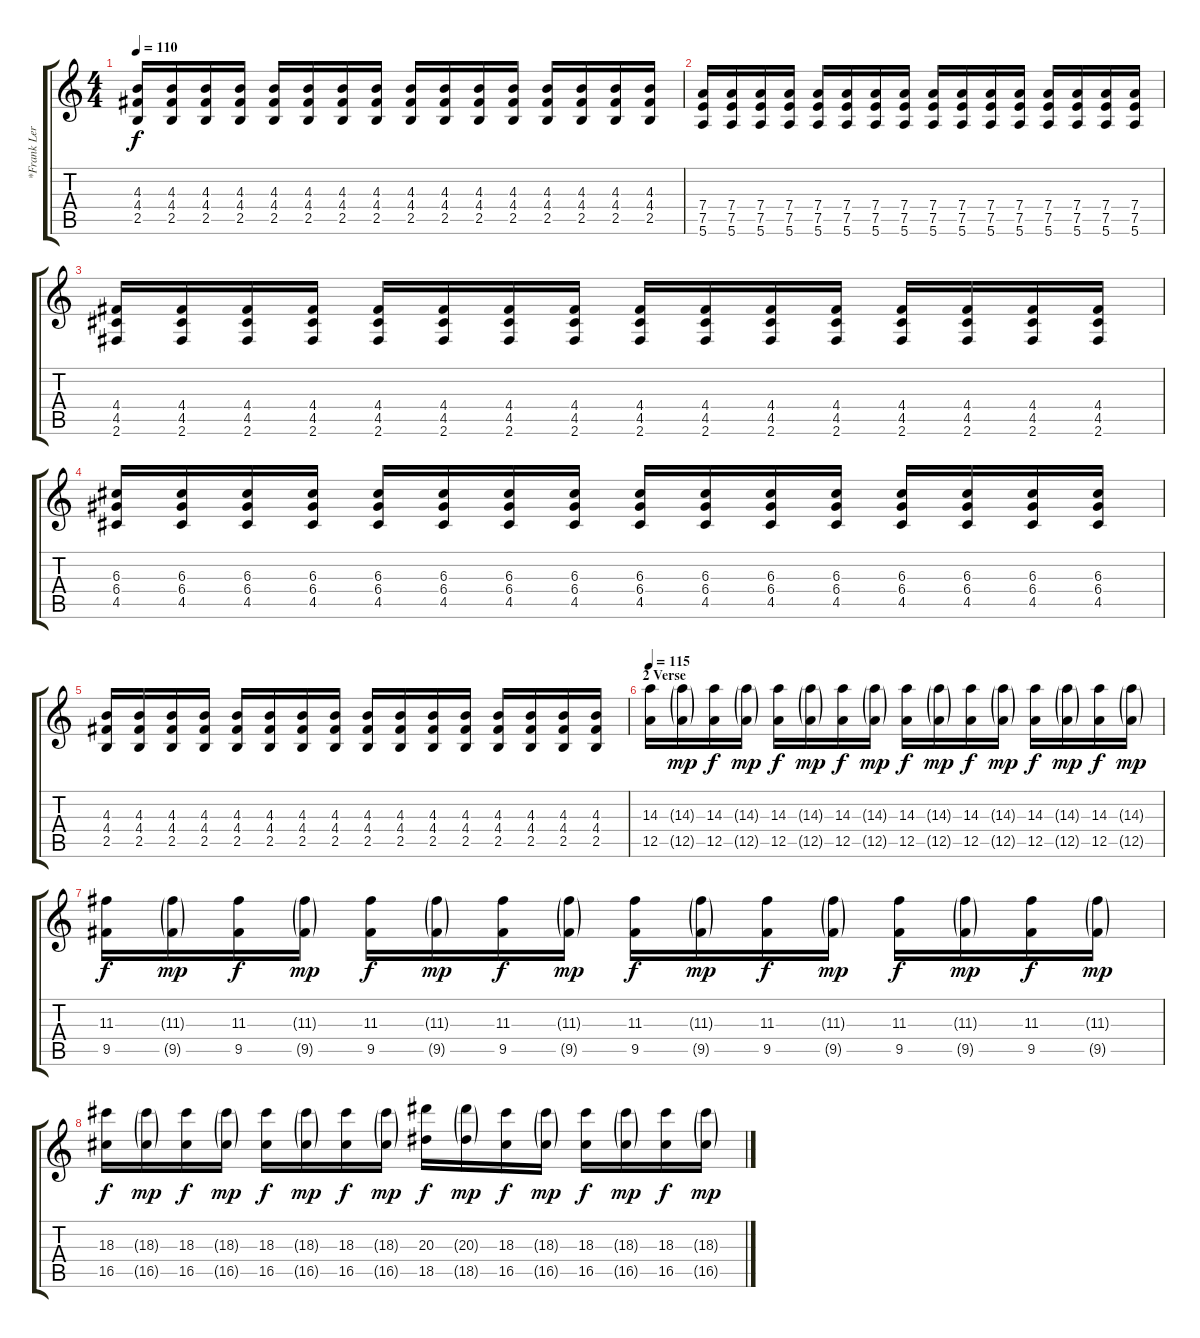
\track ("*Frank Lero (Guitar II)" "*Frank Ler") {instrument electricguitarjazz}
\staff {score tabs}
\tuning (E4 B3 G3 D3 A2 E2) {hide}
\ts (4 4)
\tempo 110
\clef g2
\ks c
(4.3 4.4 2.5).16{dy f} (4.3 4.4 2.5).16 (4.3 4.4 2.5).16 (4.3 4.4 2.5).16 (4.3 4.4 2.5).16 (4.3 4.4 2.5).16 (4.3 4.4 2.5).16 (4.3 4.4 2.5).16 (4.3 4.4 2.5).16 (4.3 4.4 2.5).16 (4.3 4.4 2.5).16 (4.3 4.4 2.5).16 (4.3 4.4 2.5).16 (4.3 4.4 2.5).16 (4.3 4.4 2.5).16 (4.3 4.4 2.5).16 |
(7.4 7.5 5.6).16 (7.4 7.5 5.6).16 (7.4 7.5 5.6).16 (7.4 7.5 5.6).16 (7.4 7.5 5.6).16 (7.4 7.5 5.6).16 (7.4 7.5 5.6).16 (7.4 7.5 5.6).16 (7.4 7.5 5.6).16 (7.4 7.5 5.6).16 (7.4 7.5 5.6).16 (7.4 7.5 5.6).16 (7.4 7.5 5.6).16 (7.4 7.5 5.6).16 (7.4 7.5 5.6).16 (7.4 7.5 5.6).16 |
(4.4 4.5 2.6).16 (4.4 4.5 2.6).16 (4.4 4.5 2.6).16 (4.4 4.5 2.6).16 (4.4 4.5 2.6).16 (4.4 4.5 2.6).16 (4.4 4.5 2.6).16 (4.4 4.5 2.6).16 (4.4 4.5 2.6).16 (4.4 4.5 2.6).16 (4.4 4.5 2.6).16 (4.4 4.5 2.6).16 (4.4 4.5 2.6).16 (4.4 4.5 2.6).16 (4.4 4.5 2.6).16 (4.4 4.5 2.6).16 |
(6.3 6.4 4.5).16 (6.3 6.4 4.5).16 (6.3 6.4 4.5).16 (6.3 6.4 4.5).16 (6.3 6.4 4.5).16 (6.3 6.4 4.5).16 (6.3 6.4 4.5).16 (6.3 6.4 4.5).16 (6.3 6.4 4.5).16 (6.3 6.4 4.5).16 (6.3 6.4 4.5).16 (6.3 6.4 4.5).16 (6.3 6.4 4.5).16 (6.3 6.4 4.5).16 (6.3 6.4 4.5).16 (6.3 6.4 4.5).16 |
(4.3 4.4 2.5).16 (4.3 4.4 2.5).16 (4.3 4.4 2.5).16 (4.3 4.4 2.5).16 (4.3 4.4 2.5).16 (4.3 4.4 2.5).16 (4.3 4.4 2.5).16 (4.3 4.4 2.5).16 (4.3 4.4 2.5).16 (4.3 4.4 2.5).16 (4.3 4.4 2.5).16 (4.3 4.4 2.5).16 (4.3 4.4 2.5).16 (4.3 4.4 2.5).16 (4.3 4.4 2.5).16 (4.3 4.4 2.5).16 |
\section ("" "2 Verse")
\tempo 115
(14.3 12.5).16{volume 13 instrument electricguitarjazz} (14.3{g} 12.5{g}).16{dy mp} (14.3 12.5).16{dy f} (14.3{g} 12.5{g}).16{dy mp} (14.3 12.5).16{dy f} (14.3{g} 12.5{g}).16{dy mp} (14.3 12.5).16{dy f} (14.3{g} 12.5{g}).16{dy mp} (14.3 12.5).16{dy f} (14.3{g} 12.5{g}).16{dy mp} (14.3 12.5).16{dy f} (14.3{g} 12.5{g}).16{dy mp} (14.3 12.5).16{dy f} (14.3{g} 12.5{g}).16{dy mp} (14.3 12.5).16{dy f} (14.3{g} 12.5{g}).16{dy mp} |
(11.3 9.5).16{dy f} (11.3{g} 9.5{g}).16{dy mp} (11.3 9.5).16{dy f} (11.3{g} 9.5{g}).16{dy mp} (11.3 9.5).16{dy f} (11.3{g} 9.5{g}).16{dy mp} (11.3 9.5).16{dy f} (11.3{g} 9.5{g}).16{dy mp} (11.3 9.5).16{dy f} (11.3{g} 9.5{g}).16{dy mp} (11.3 9.5).16{dy f} (11.3{g} 9.5{g}).16{dy mp} (11.3 9.5).16{dy f} (11.3{g} 9.5{g}).16{dy mp} (11.3 9.5).16{dy f} (11.3{g} 9.5{g}).16{dy mp} |
(18.3 16.5).16{dy f} (18.3{g} 16.5{g}).16{dy mp} (18.3 16.5).16{dy f} (18.3{g} 16.5{g}).16{dy mp} (18.3 16.5).16{dy f} (18.3{g} 16.5{g}).16{dy mp} (18.3 16.5).16{dy f} (18.3{g} 16.5{g}).16{dy mp} (20.3 18.5).16{dy f} (20.3{g} 18.5{g}).16{dy mp} (18.3 16.5).16{dy f} (18.3{g} 16.5{g}).16{dy mp} (18.3 16.5).16{dy f} (18.3{g} 16.5{g}).16{dy mp} (18.3 16.5).16{dy f} (18.3{g} 16.5{g}).16{dy mp}
